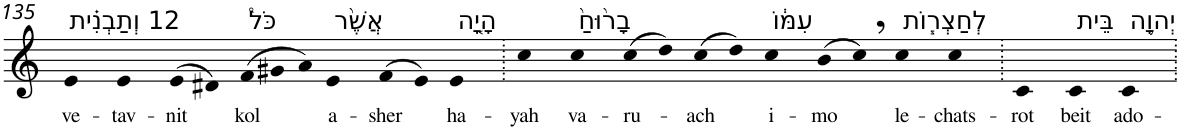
**kern	**text
*part1	*part1
*staff1	*staff1
*I"Piano	*
*I'Pno	*
!!LO:PB:g=z
*clefG2	*
*k[]	*
=135	=135
!LO:TX:a:t=12 וְתַבְנִ֗ית	!
!	!LO:LY:b
4e	ve-
!	!LO:LY:b
4e	-tav-
!	!LO:LY:b
(>8e	-nit
8d#X)	.
*Xtuplet	*
!LO:TX:a:t=כֹּל֩	!
!	!LO:LY:b
(>12f	kol
12g#X	.
12a)	.
!LO:TX:a:t=אֲשֶׁ֨ר	!
!	!LO:LY:b
4e	a-
!	!LO:LY:b
(>8f	-sher
8e)	.
!LO:TX:a:t=הָיָ֤ה	!
!	!LO:LY:b
4e	ha-
=136.	=136.
!	!LO:LY:b
4cc	-yah
!LO:TX:a:t=בָר֙וּחַ֙	!
!	!LO:LY:b
4cc	va-
!	!LO:LY:b
(>8cc	-ru-
8dd)	.
!	!LO:LY:b
(>8cc	-ach
8dd)	.
!LO:TX:a:t=עִמּ֔וֹ	!
!	!LO:LY:b
4cc	i-
!	!LO:LY:b
(>8b	-mo
8cc,)	.
!LO:TX:a:t=לְחַצְר֧וֹת	!
!	!LO:LY:b
4cc	le-
!	!LO:LY:b
4cc	-chats-
=137.	=137.
!	!LO:LY:b
4c	-rot
!LO:TX:a:t=בֵּית	!
!	!LO:LY:b
4c	beit
!LO:TX:a:t=יְהוָ֛ה	!
!	!LO:LY:b
4c	ado-
=.	=.
*-	*-
